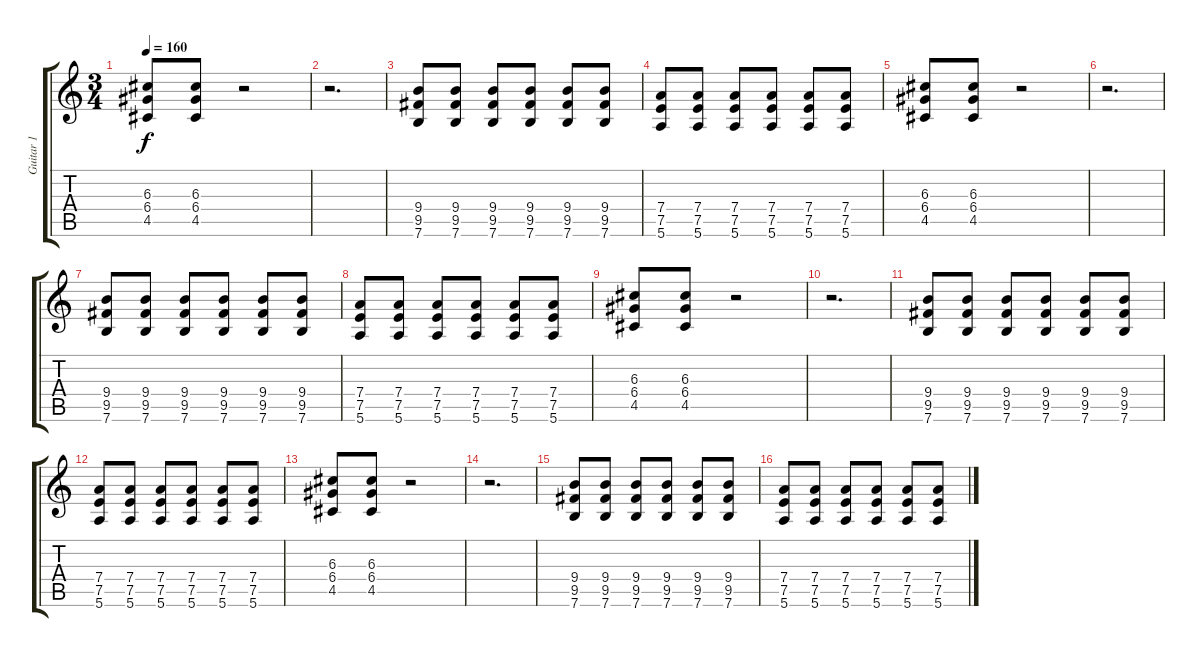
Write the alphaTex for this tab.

\track ("Guitar 1" "Guitar 1") {instrument distortionguitar}
\staff {score tabs}
\tuning (E4 B3 G3 D3 A2 E2) {hide}
\ts (3 4)
\tempo 160
\clef g2
\ks c
(6.3 6.4 4.5).8{dy f} (6.3 6.4 4.5).8 r.2 |
r.2{d} |
(9.4 9.5 7.6).8 (9.4 9.5 7.6).8 (9.4 9.5 7.6).8 (9.4 9.5 7.6).8 (9.4 9.5 7.6).8 (9.4 9.5 7.6).8 |
(7.4 7.5 5.6).8 (7.4 7.5 5.6).8 (7.4 7.5 5.6).8 (7.4 7.5 5.6).8 (7.4 7.5 5.6).8 (7.4 7.5 5.6).8 |
(6.3 6.4 4.5).8 (6.3 6.4 4.5).8 r.2 |
r.2{d} |
(9.4 9.5 7.6).8 (9.4 9.5 7.6).8 (9.4 9.5 7.6).8 (9.4 9.5 7.6).8 (9.4 9.5 7.6).8 (9.4 9.5 7.6).8 |
(7.4 7.5 5.6).8 (7.4 7.5 5.6).8 (7.4 7.5 5.6).8 (7.4 7.5 5.6).8 (7.4 7.5 5.6).8 (7.4 7.5 5.6).8 |
(6.3 6.4 4.5).8 (6.3 6.4 4.5).8 r.2 |
r.2{d} |
(9.4 9.5 7.6).8 (9.4 9.5 7.6).8 (9.4 9.5 7.6).8 (9.4 9.5 7.6).8 (9.4 9.5 7.6).8 (9.4 9.5 7.6).8 |
(7.4 7.5 5.6).8 (7.4 7.5 5.6).8 (7.4 7.5 5.6).8 (7.4 7.5 5.6).8 (7.4 7.5 5.6).8 (7.4 7.5 5.6).8 |
(6.3 6.4 4.5).8 (6.3 6.4 4.5).8 r.2 |
r.2{d} |
(9.4 9.5 7.6).8 (9.4 9.5 7.6).8 (9.4 9.5 7.6).8 (9.4 9.5 7.6).8 (9.4 9.5 7.6).8 (9.4 9.5 7.6).8 |
(7.4 7.5 5.6).8 (7.4 7.5 5.6).8 (7.4 7.5 5.6).8 (7.4 7.5 5.6).8 (7.4 7.5 5.6).8 (7.4 7.5 5.6).8
